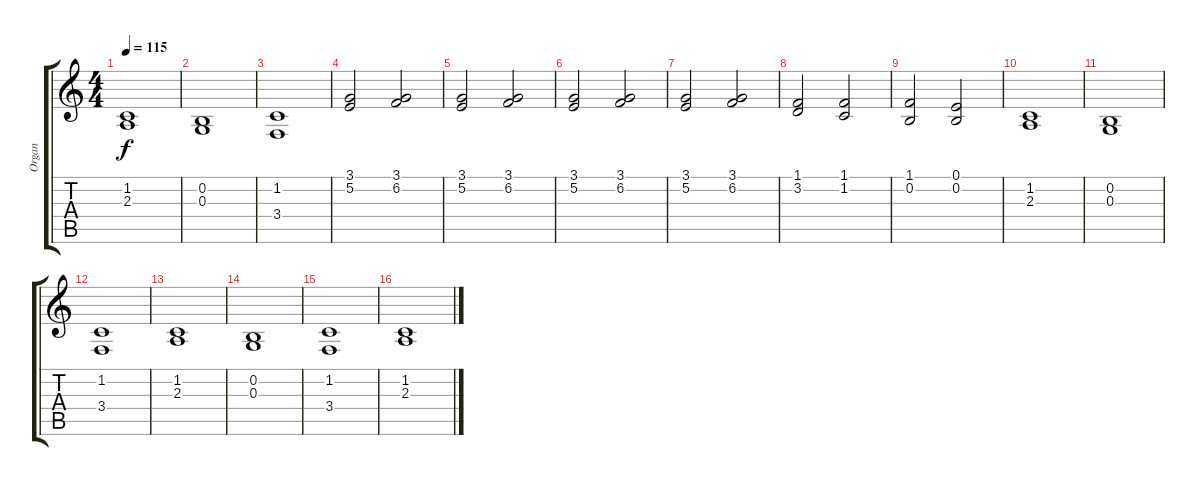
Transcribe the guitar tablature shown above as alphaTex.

\track ("Organ" "Organ") {instrument percussiveorgan}
\staff {score tabs}
\tuning (E4 B3 G3 D3 A2 E2) {hide}
\ts (4 4)
\tempo 115
\clef g2
\ks c
(1.2 2.3).1{dy f} |
(0.2 0.3).1 |
(1.2 3.4).1 |
(3.1 5.2).2 (3.1 6.2).2 |
(3.1 5.2).2 (3.1 6.2).2 |
(3.1 5.2).2 (3.1 6.2).2 |
(3.1 5.2).2 (3.1 6.2).2 |
(1.1 3.2).2 (1.1 1.2).2 |
(1.1 0.2).2 (0.1 0.2).2 |
(1.2 2.3).1 |
(0.2 0.3).1 |
(1.2 3.4).1 |
(1.2 2.3).1 |
(0.2 0.3).1 |
(1.2 3.4).1 |
(1.2 2.3).1
